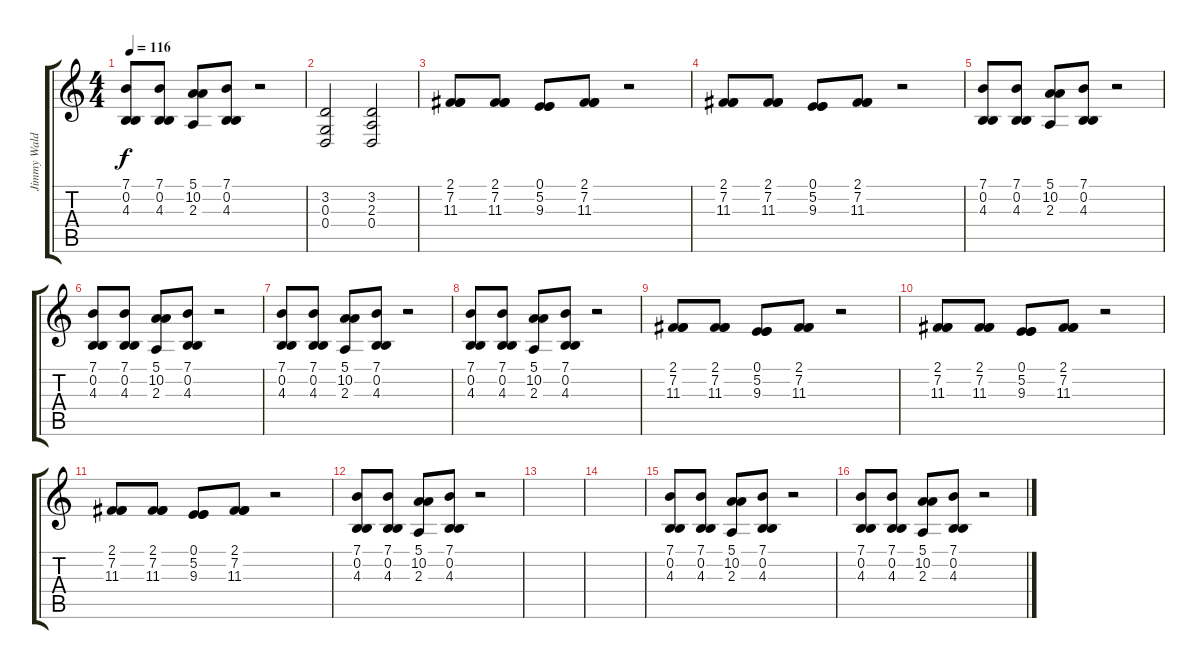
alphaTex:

\track ("Jimmy Waldo" "Jimmy Wald") {instrument acousticgrandpiano}
\staff {score tabs}
\tuning (E4 B3 G3 D3 A2 E2) {hide}
\ts (4 4)
\tempo 116
\clef g2
\ks c
(7.1 0.2 4.3).8{dy f volume 7 instrument altosax} (7.1 0.2 4.3).8 (5.1 10.2 2.3).8 (7.1 0.2 4.3).8 r.2 |
(3.2 0.3 0.4).2 (3.2 2.3 0.4).2 |
(2.1 7.2 11.3).8{instrument baritonesax} (2.1 7.2 11.3).8 (0.1 5.2 9.3).8 (2.1 7.2 11.3).8 r.2 |
(2.1 7.2 11.3).8 (2.1 7.2 11.3).8 (0.1 5.2 9.3).8 (2.1 7.2 11.3).8 r.2 |
(7.1 0.2 4.3).8{volume 7 instrument altosax} (7.1 0.2 4.3).8 (5.1 10.2 2.3).8 (7.1 0.2 4.3).8 r.2 |
(7.1 0.2 4.3).8 (7.1 0.2 4.3).8 (5.1 10.2 2.3).8 (7.1 0.2 4.3).8 r.2 |
(7.1 0.2 4.3).8 (7.1 0.2 4.3).8 (5.1 10.2 2.3).8 (7.1 0.2 4.3).8 r.2 |
(7.1 0.2 4.3).8 (7.1 0.2 4.3).8 (5.1 10.2 2.3).8 (7.1 0.2 4.3).8 r.2 |
(2.1 7.2 11.3).8{instrument baritonesax} (2.1 7.2 11.3).8 (0.1 5.2 9.3).8 (2.1 7.2 11.3).8 r.2 |
(2.1 7.2 11.3).8 (2.1 7.2 11.3).8 (0.1 5.2 9.3).8 (2.1 7.2 11.3).8 r.2 |
(2.1 7.2 11.3).8 (2.1 7.2 11.3).8 (0.1 5.2 9.3).8 (2.1 7.2 11.3).8 r.2 |
(7.1 0.2 4.3).8{volume 7 instrument altosax} (7.1 0.2 4.3).8 (5.1 10.2 2.3).8 (7.1 0.2 4.3).8 r.2 |
|
|
(7.1 0.2 4.3).8 (7.1 0.2 4.3).8 (5.1 10.2 2.3).8 (7.1 0.2 4.3).8 r.2 |
(7.1 0.2 4.3).8 (7.1 0.2 4.3).8 (5.1 10.2 2.3).8 (7.1 0.2 4.3).8 r.2
